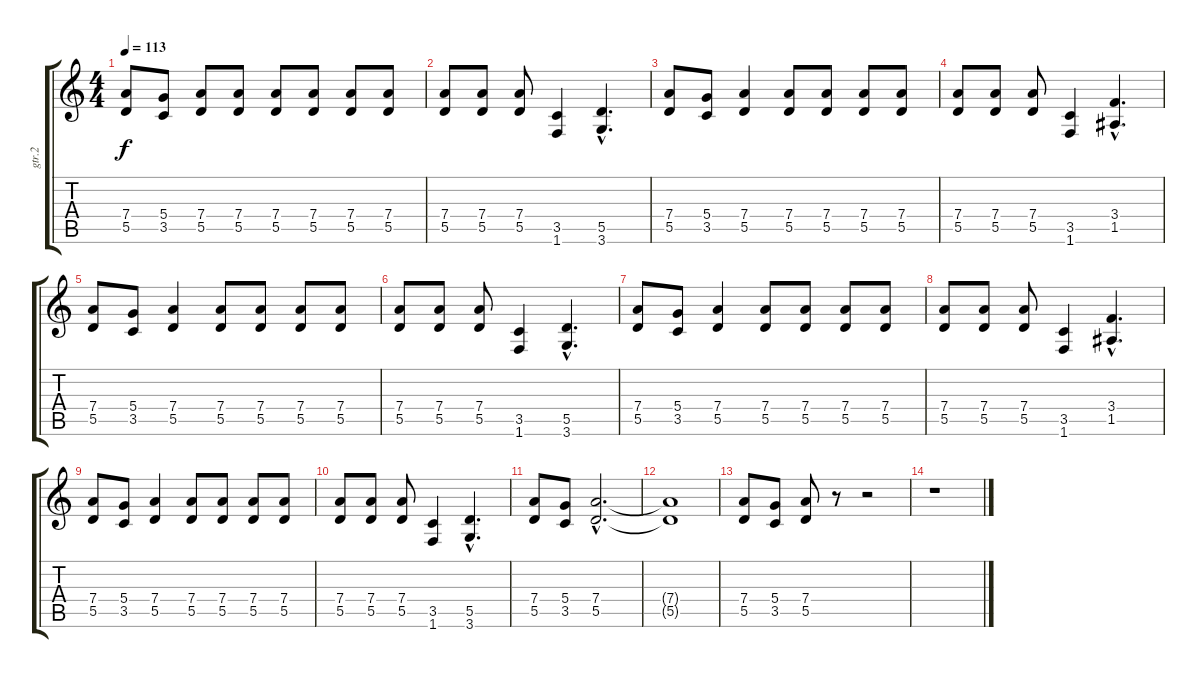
\track ("gtr.2" "gtr.2") {instrument distortionguitar}
\staff {score tabs}
\tuning (E4 B3 G3 D3 A2 E2) {hide}
\ts (4 4)
\tempo 113
\clef g2
\ks c
(7.4 5.5).8{dy f} (5.4 3.5).8 (7.4 5.5).8 (7.4 5.5).8 (7.4 5.5).8 (7.4 5.5).8 (7.4 5.5).8 (7.4 5.5).8 |
(7.4 5.5).8 (7.4 5.5).8 (7.4 5.5).8 (3.5 1.6).4 (5.5{hac} 3.6{hac}).4{d} |
(7.4 5.5).8 (5.4 3.5).8 (7.4 5.5).4 (7.4 5.5).8 (7.4 5.5).8 (7.4 5.5).8 (7.4 5.5).8 |
(7.4 5.5).8 (7.4 5.5).8 (7.4 5.5).8 (3.5 1.6).4 (3.4{hac} 1.5{hac}).4{d} |
(7.4 5.5).8 (5.4 3.5).8 (7.4 5.5).4 (7.4 5.5).8 (7.4 5.5).8 (7.4 5.5).8 (7.4 5.5).8 |
(7.4 5.5).8 (7.4 5.5).8 (7.4 5.5).8 (3.5 1.6).4 (5.5{hac} 3.6{hac}).4{d} |
(7.4 5.5).8 (5.4 3.5).8 (7.4 5.5).4 (7.4 5.5).8 (7.4 5.5).8 (7.4 5.5).8 (7.4 5.5).8 |
(7.4 5.5).8 (7.4 5.5).8 (7.4 5.5).8 (3.5 1.6).4 (3.4{hac} 1.5{hac}).4{d} |
(7.4 5.5).8 (5.4 3.5).8 (7.4 5.5).4 (7.4 5.5).8 (7.4 5.5).8 (7.4 5.5).8 (7.4 5.5).8 |
(7.4 5.5).8 (7.4 5.5).8 (7.4 5.5).8 (3.5 1.6).4 (5.5{hac} 3.6{hac}).4{d} |
(7.4 5.5).8 (5.4 3.5).8 (7.4{hac} 5.5{hac}).2{d} |
(7.4{t} 5.5{t}).1 |
(7.4 5.5).8 (5.4 3.5).8 (7.4 5.5).8 r.8 r.2 |
r.1
